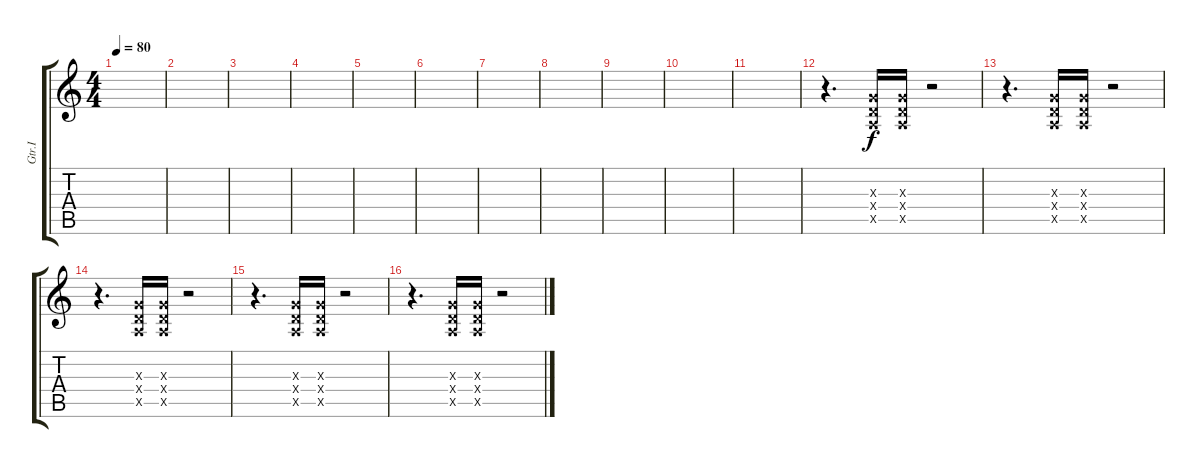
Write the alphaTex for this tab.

\track ("Gtr.I" "Gtr.I") {instrument overdrivenguitar}
\staff {score tabs}
\tuning (E4 B3 G3 D3 A2 E2) {hide}
\ts (4 4)
\tempo 80
\clef g2
\ks c
|
|
|
|
|
|
|
|
|
|
|
r.4{d} (0.3{x} 0.4{x} 0.5{x}).16 (0.3{x} 0.4{x} 0.5{x}).16 r.2 |
r.4{d} (0.3{x} 0.4{x} 0.5{x}).16 (0.3{x} 0.4{x} 0.5{x}).16 r.2 |
r.4{d} (0.3{x} 0.4{x} 0.5{x}).16 (0.3{x} 0.4{x} 0.5{x}).16 r.2 |
r.4{d} (0.3{x} 0.4{x} 0.5{x}).16 (0.3{x} 0.4{x} 0.5{x}).16 r.2 |
r.4{d} (0.3{x} 0.4{x} 0.5{x}).16 (0.3{x} 0.4{x} 0.5{x}).16 r.2
